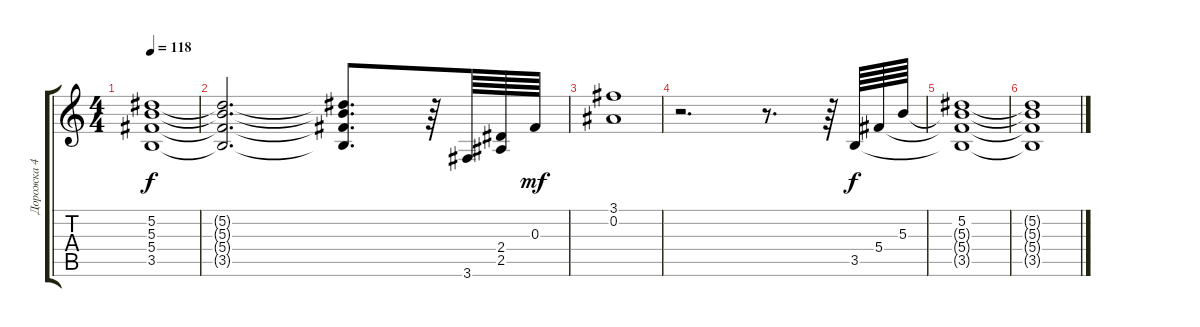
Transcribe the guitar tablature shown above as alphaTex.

\track ("Дорожка 4" "Дорожка 4") {instrument electricguitarclean}
\staff {score tabs}
\tuning (Eb4 Bb3 Gb3 Db3 Ab2 Eb2) {hide}
\ts (4 4)
\tempo 118
\clef g2
\ks c
(5.2 5.3{t} 5.4{t} 3.5{t}).1{dy f} |
(5.2{t} 5.3{t} 5.4{t} 3.5{t}).2{d} (5.2{t} 5.3{t} 5.4{t} 3.5{t}).8{d} r.64 3.6.64 (2.4 2.5).64 0.3.64{dy mf} |
(3.1 0.2).1 |
r.2{d} r.8{d} r.64 3.5.64{dy f} 5.4.64 5.3.64 |
(5.2 5.3{t} 5.4{t} 3.5{t}).1 |
(5.2{t} 5.3{t} 5.4{t} 3.5{t}).1
